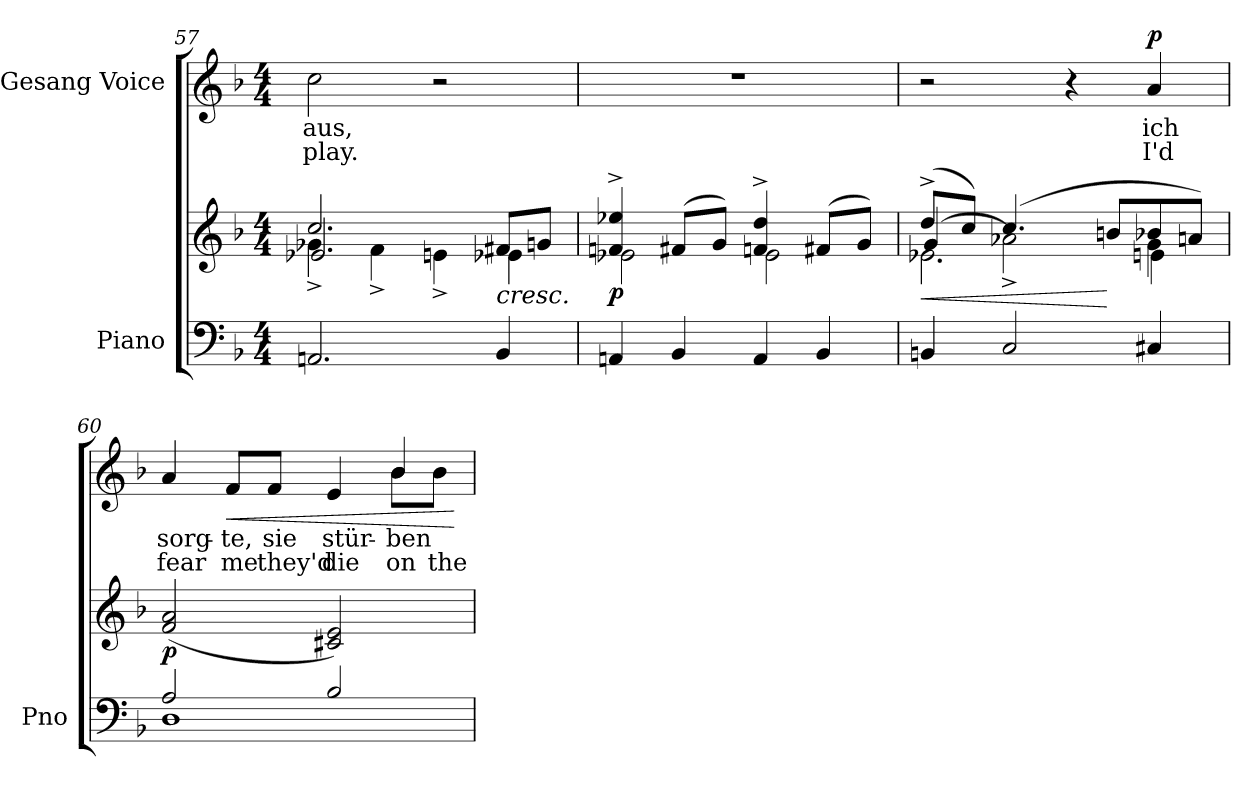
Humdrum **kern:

**kern	**kern	**dynam	**kern	**text	**text	**dynam
*part2	*part2	*part2	*part1	*part1	*part1	*part1
*staff3	*staff2	*staff2/3	*staff1	*staff1	*staff1	*staff1
*I"Piano	*	*	*I"Gesang Voice	*	*	*
*I'Pno	*	*	*	*	*	*
*clefF4	*clefG2	*	*clefG2	*	*	*
*k[b-]	*k[b-]	*	*k[b-]	*	*	*
*M4/4	*M4/4	*	*M4/4	*	*	*
=57	=57	=57	=57	=57	=57	=57
*	*^	*	*	*	*	*
*	*	*^	*	*	*	*	*
2.AAn/	2.cc/	4g-X^\	2.e-X/	.	2cc\	-aus,	play.	.
.	.	4f^\	.	.	.	.	.	.
.	.	4en^\	.	.	2r	.	.	.
!	!	!	!	!LO:HP:b	!	!	!	!
4BB-/	8f#X/L	4e-X\	4ryy	<	.	.	.	.
.	8gn/J	.	.	.	.	.	.	.
*	*	*v	*v	*	*	*	*	*
=58	=58	=58	=58	=58	=58	=58	=58
!	!	!	!LO:DY:b	!	!	!	!
4AAn/	4fn/^ 4ee-X/^	2e-X\	p	1r	.	.	.
4BB-/	(8f#X/L	.	.	.	.	.	.
.	8g/J)	.	.	.	.	.	.
4AA/	4fn/^ 4dd/^	2e-\	.	.	.	.	.
4BB-/	(8f#X/L	.	.	.	.	.	.
.	8g/J)	.	.	.	.	.	.
*	*v	*v	*	*	*	*	*
=59	=59	=59	=59	=59	=59	=59
!	!	!LO:HP:b	!	!	!	!
*	*^	*	*	*	*	*
*	*	*^	*	*	*	*	*
4BBn/	(8dd^/L	(4g/	2.e-X\	<	2r	.	.	.
.	8cc/J)	.	.	.	.	.	.	.
2C/	(4.cc/	2a-X^\)	.	.	.	.	.	.
.	.	.	.	.	4r	.	.	.
.	8bn/L	.	.	[	.	.	.	.
!	!	!	!	!	!	!	!	!LO:DY:b
4C#X/	8b-X/	4g\	4en\	.	4a/	ich	I'd	p
.	8an/J)	.	.	.	.	.	.	.
*	*v	*v	*v	*	*	*	*	*
.	.	[	.	.	.	.
=60	=60	=60	=60	=60	=60	=60
*^	*	*	*^	*	*	*
!	!	!	!LO:DY:b	!	!	!	!	!
2A/	1D	(2f/ 2a/	p	4a/	2ryy	sorg-	fear	.
!	!	!	!	!	!	!	!	!LO:HP:b
.	.	.	.	8f/L	.	-te,	me	<
.	.	.	.	8f/J	.	sie	they'd	.
2B-/	.	2c#X/ 2e/)	.	4e/	4ryy	stür-	die	.
.	.	.	.	4b-/	8b-\L	-ben	on	.
.	.	.	.	.	8b-\J	.	the	.
*v	*v	*	*	*v	*v	*	*	*
.	.	.	.	.	.	[
=	=	=	=	=	=	=
*-	*-	*-	*-	*-	*-	*-
